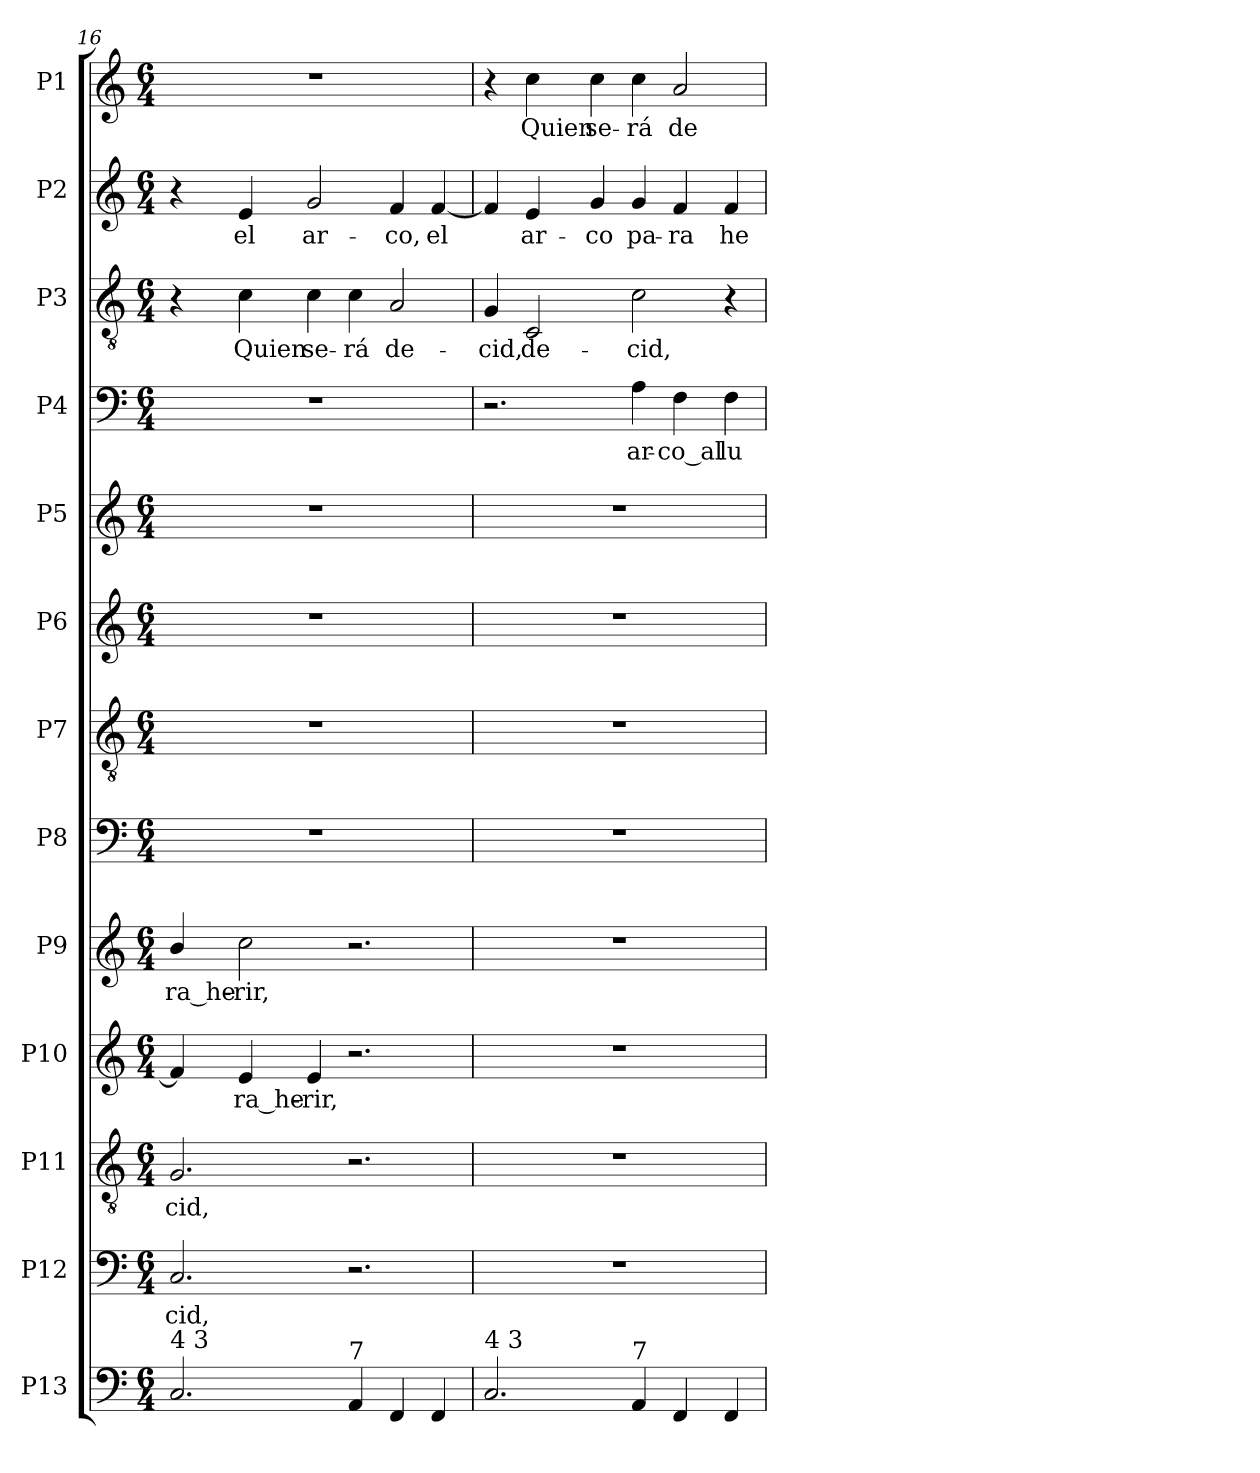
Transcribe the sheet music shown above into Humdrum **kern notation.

**kern	**kern	**text	**kern	**text	**kern	**text	**kern	**text	**kern	**kern	**kern	**kern	**kern	**text	**kern	**text	**kern	**text	**kern	**text
*part13	*part12	*part12	*part11	*part11	*part10	*part10	*part9	*part9	*part8	*part7	*part6	*part5	*part4	*part4	*part3	*part3	*part2	*part2	*part1	*part1
*staff13	*staff12	*staff12	*staff11	*staff11	*staff10	*staff10	*staff9	*staff9	*staff8	*staff7	*staff6	*staff5	*staff4	*staff4	*staff3	*staff3	*staff2	*staff2	*staff1	*staff1
*I"P13	*I"P12	*	*I"P11	*	*I"P10	*	*I"P9	*	*I"P8	*I"P7	*I"P6	*I"P5	*I"P4	*	*I"P3	*	*I"P2	*	*I"P1	*
!!LO:PB:g=z
*clefF4	*clefF4	*	*clefGv2	*	*clefG2	*	*clefG2	*	*clefF4	*clefGv2	*clefG2	*clefG2	*clefF4	*	*clefGv2	*	*clefG2	*	*clefG2	*
*	*	*	*ITrd7c12	*	*	*	*	*	*	*ITrd7c12	*	*	*	*	*ITrd7c12	*	*	*	*	*
*k[]	*k[]	*	*k[]	*	*k[]	*	*k[]	*	*k[]	*k[]	*k[]	*k[]	*k[]	*	*k[]	*	*k[]	*	*k[]	*
*C:	*C:	*	*C:	*	*C:	*	*C:	*	*C:	*C:	*C:	*C:	*C:	*	*C:	*	*C:	*	*C:	*
*M6/4	*M6/4	*	*M6/4	*	*M6/4	*	*M6/4	*	*M6/4	*M6/4	*M6/4	*M6/4	*M6/4	*	*M6/4	*	*M6/4	*	*M6/4	*
=16	=16	=16	=16	=16	=16	=16	=16	=16	=16	=16	=16	=16	=16	=16	=16	=16	=16	=16	=16	=16
!	!	!LO:LY:b:color=#000000	!	!	!	!	!	!	!	!	!	!	!	!	!	!	!	!	!	!
!	!	!	!	!LO:LY:b:color=#000000	!	!	!	!	!	!	!	!	!	!	!	!	!	!	!	!
!LO:TX:a:t=4 3	!	!	!	!	!	!	!	!	!	!	!	!	!	!	!	!	!	!	!	!
!	!	!	!	!	!	!	!	!LO:LY:b:color=#000000	!LO:N:vis=1	!LO:N:vis=1	!LO:N:vis=1	!LO:N:vis=1	!LO:N:vis=1	!	!	!	!	!	!LO:N:vis=1	!
2.Ci/	2.Ci/	-cid,	2.GGi/	-cid,	4fi/]	.	4bi/	-ra_he-	1.r	1.r	1.r	1.r	1.r	.	4r	.	4r	.	1.r	.
!	!	!	!	!	!	!LO:LY:b:color=#000000	!	!	!	!	!	!	!	!	!	!	!	!	!	!
!	!	!	!	!	!	!	!	!LO:LY:b:color=#000000	!	!	!	!	!	!	!	!	!	!	!	!
!	!	!	!	!	!	!	!	!	!	!	!	!	!	!	!	!LO:LY:b:color=#000000	!	!	!	!
!	!	!	!	!	!	!	!	!	!	!	!	!	!	!	!	!	!	!LO:LY:b:color=#000000	!	!
.	.	.	.	.	4ei/	-ra_he-	2cci\	-rir,	.	.	.	.	.	.	4Ci\	Quien	4ei/	el	.	.
!	!	!	!	!	!	!LO:LY:b:color=#000000	!	!	!	!	!	!	!	!	!	!	!	!	!	!
!	!	!	!	!	!	!	!	!	!	!	!	!	!	!	!	!LO:LY:b:color=#000000	!	!	!	!
!	!	!	!	!	!	!	!	!	!	!	!	!	!	!	!	!	!	!LO:LY:b:color=#000000	!	!
.	.	.	.	.	4ei/	-rir,	.	.	.	.	.	.	.	.	4Ci\	se-	2gi/	ar-	.	.
!LO:TX:a:t=7	!	!	!	!	!	!	!	!	!	!	!	!	!	!	!	!	!	!	!	!
!	!	!	!	!	!	!	!	!	!	!	!	!	!	!	!	!LO:LY:b:color=#000000	!	!	!	!
4AAi/	2.r	.	2.r	.	2.r	.	2.r	.	.	.	.	.	.	.	4Ci\	-rá	.	.	.	.
!	!	!	!	!	!	!	!	!	!	!	!	!	!	!	!	!LO:LY:b:color=#000000	!	!	!	!
!	!	!	!	!	!	!	!	!	!	!	!	!	!	!	!	!	!	!LO:LY:b:color=#000000	!	!
4FFi/	.	.	.	.	.	.	.	.	.	.	.	.	.	.	2AAi/	de-	4fi/	-co,	.	.
!	!	!	!	!	!	!	!	!	!	!	!	!	!	!	!	!	!	!LO:LY:b:color=#000000	!	!
4FFi/	.	.	.	.	.	.	.	.	.	.	.	.	.	.	.	.	[4fi/	el	.	.
=17	=17	=17	=17	=17	=17	=17	=17	=17	=17	=17	=17	=17	=17	=17	=17	=17	=17	=17	=17	=17
!	!LO:N:vis=1	!	!LO:N:vis=1	!	!LO:N:vis=1	!	!LO:N:vis=1	!	!LO:N:vis=1	!LO:N:vis=1	!LO:N:vis=1	!LO:N:vis=1	!	!	!	!	!	!	!	!
!LO:TX:a:t=4 3	!	!	!	!	!	!	!	!	!	!	!	!	!	!	!	!	!	!	!	!
!	!	!	!	!	!	!	!	!	!	!	!	!	!	!	!	!LO:LY:b:color=#000000	!	!	!	!
2.Ci/	1.r	.	1.r	.	1.r	.	1.r	.	1.r	1.r	1.r	1.r	2.r	.	4GGi/	-cid,	4fi/]	.	4r	.
!	!	!	!	!	!	!	!	!	!	!	!	!	!	!	!	!LO:LY:b:color=#000000	!	!	!	!
!	!	!	!	!	!	!	!	!	!	!	!	!	!	!	!	!	!	!LO:LY:b:color=#000000	!	!
!	!	!	!	!	!	!	!	!	!	!	!	!	!	!	!	!	!	!	!	!LO:LY:b:color=#000000
.	.	.	.	.	.	.	.	.	.	.	.	.	.	.	2CCi/	de-	4ei/	ar-	4cci\	Quien
!	!	!	!	!	!	!	!	!	!	!	!	!	!	!	!	!	!	!LO:LY:b:color=#000000	!	!
!	!	!	!	!	!	!	!	!	!	!	!	!	!	!	!	!	!	!	!	!LO:LY:b:color=#000000
.	.	.	.	.	.	.	.	.	.	.	.	.	.	.	.	.	4gi/	-co	4cci\	se-
!	!	!	!	!	!	!	!	!	!	!	!	!	!	!LO:LY:b:color=#000000	!	!	!	!	!	!
!	!	!	!	!	!	!	!	!	!	!	!	!	!	!	!	!LO:LY:b:color=#000000	!	!	!	!
!	!	!	!	!	!	!	!	!	!	!	!	!	!	!	!	!	!	!LO:LY:b:color=#000000	!	!
!LO:TX:a:t=7	!	!	!	!	!	!	!	!	!	!	!	!	!	!	!	!	!	!	!	!
!	!	!	!	!	!	!	!	!	!	!	!	!	!	!	!	!	!	!	!	!LO:LY:b:color=#000000
4AAi/	.	.	.	.	.	.	.	.	.	.	.	.	4Ai\	ar-	2Ci\	-cid,	4gi/	pa-	4cci\	-rá
!	!	!	!	!	!	!	!	!	!	!	!	!	!	!LO:LY:b:color=#000000	!	!	!	!	!	!
!	!	!	!	!	!	!	!	!	!	!	!	!	!	!	!	!	!	!LO:LY:b:color=#000000	!	!
!	!	!	!	!	!	!	!	!	!	!	!	!	!	!	!	!	!	!	!	!LO:LY:b:color=#000000
4FFi/	.	.	.	.	.	.	.	.	.	.	.	.	4Fi\	-co_al	.	.	4fi/	-ra	2ai/	de-
!	!	!	!	!	!	!	!	!	!	!	!	!	!	!LO:LY:b:color=#000000	!	!	!	!	!	!
!	!	!	!	!	!	!	!	!	!	!	!	!	!	!	!	!	!	!LO:LY:b:color=#000000	!	!
4FFi/	.	.	.	.	.	.	.	.	.	.	.	.	4Fi\	lu-	4r	.	4fi/	he-	.	.
=	=	=	=	=	=	=	=	=	=	=	=	=	=	=	=	=	=	=	=	=
*-	*-	*-	*-	*-	*-	*-	*-	*-	*-	*-	*-	*-	*-	*-	*-	*-	*-	*-	*-	*-
